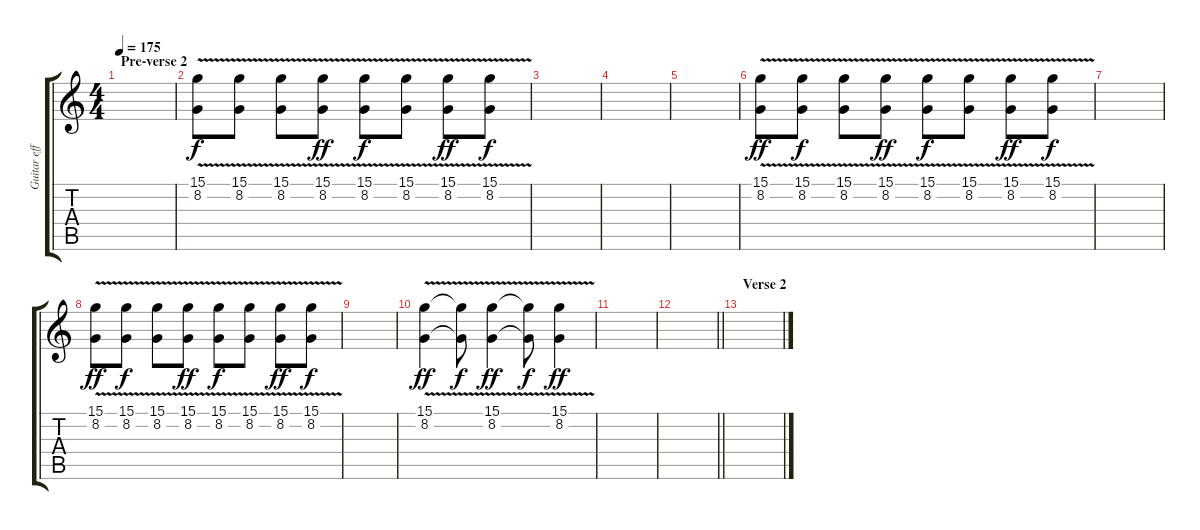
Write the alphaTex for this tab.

\track ("Guitar effect" "Guitar eff") {instrument lead2sawtooth}
\staff {score tabs}
\tuning (E4 B3 G3 D3 A2 D2) {hide}
\ts (4 4)
\section ("" "Pre-verse 2")
\tempo 175
\clef g2
\ks c
|
(15.1{v} 8.2{v}).8 (15.1{v} 8.2{v}).8{dy f} (15.1{v} 8.2{v}).8 (15.1{v} 8.2{v}).8{dy ff} (15.1{v} 8.2{v}).8{dy f} (15.1{v} 8.2{v}).8 (15.1{v} 8.2{v}).8{dy ff} (15.1{v} 8.2{v}).8{dy f} |
|
|
|
(15.1{v} 8.2{v}).8{dy ff} (15.1{v} 8.2{v}).8{dy f} (15.1{v} 8.2{v}).8 (15.1{v} 8.2{v}).8{dy ff} (15.1{v} 8.2{v}).8{dy f} (15.1{v} 8.2{v}).8 (15.1{v} 8.2{v}).8{dy ff} (15.1{v} 8.2{v}).8{dy f} |
|
(15.1{v} 8.2{v}).8{dy ff} (15.1{v} 8.2{v}).8{dy f} (15.1{v} 8.2{v}).8 (15.1{v} 8.2{v}).8{dy ff} (15.1{v} 8.2{v}).8{dy f} (15.1{v} 8.2{v}).8 (15.1{v} 8.2{v}).8{dy ff} (15.1{v} 8.2{v}).8{dy f} |
|
(15.1{v} 8.2{v}).4{dy ff} (15.1{t} 8.2{t}).8{dy f} (15.1{v} 8.2{v}).4{dy ff} (15.1{t} 8.2{t}).8{dy f} (15.1{v} 8.2{v}).4{dy ff} |
|
\barLineRight lightlight
|
\section ("" "Verse 2")
